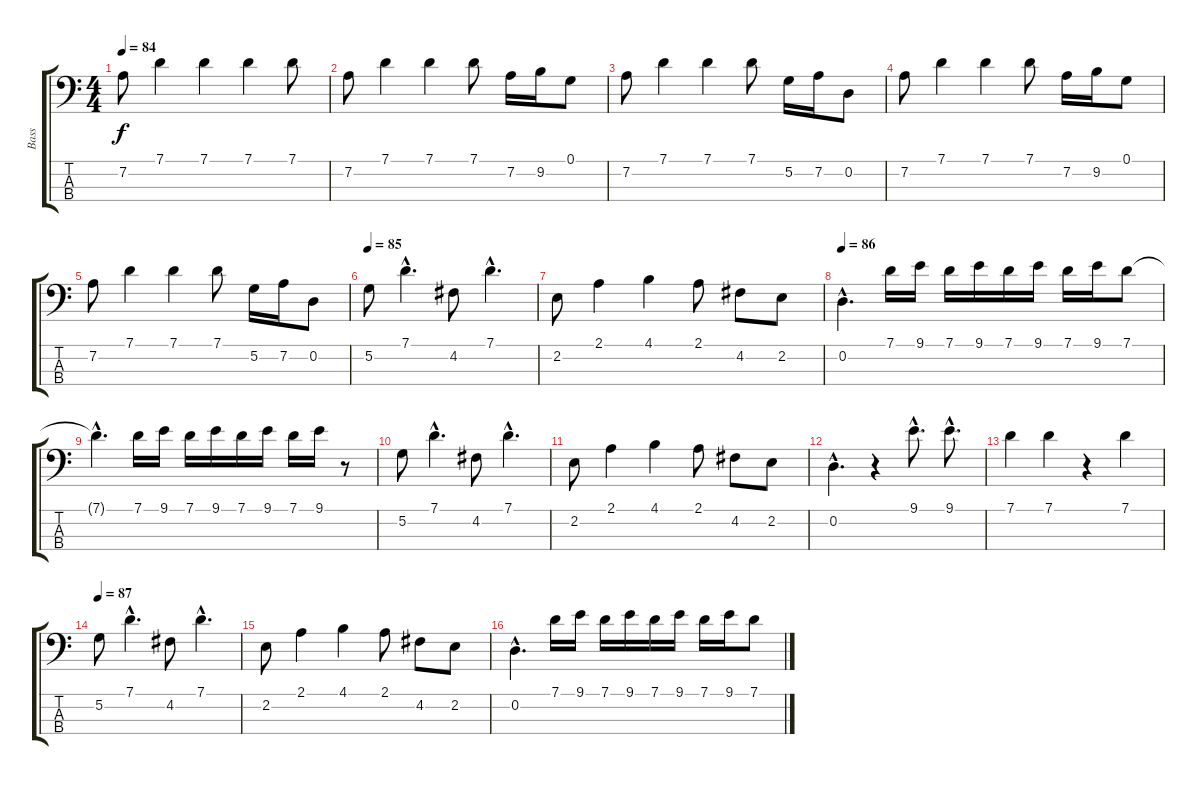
\track ("Bass" "Bass") {instrument acousticguitarnylon}
\staff {score tabs}
\tuning (G2 D2 A1 E1) {hide}
\ts (4 4)
\tempo 84
\clef f4
\ks c
7.2.8{dy f} 7.1.4 7.1.4 7.1.4 7.1.8 |
7.2.8 7.1.4 7.1.4 7.1.8 7.2.16 9.2.16 0.1.8 |
7.2.8 7.1.4 7.1.4 7.1.8 5.2.16 7.2.16 0.2.8 |
7.2.8 7.1.4 7.1.4 7.1.8 7.2.16 9.2.16 0.1.8 |
7.2.8 7.1.4 7.1.4 7.1.8 5.2.16 7.2.16 0.2.8 |
\tempo 85
5.2.8 7.1{hac}.4{d} 4.2.8 7.1{hac}.4{d} |
2.2.8 2.1.4 4.1.4 2.1.8 4.2.8 2.2.8 |
\tempo 86
0.2{hac}.4{d} 7.1.16 9.1.16 7.1.16 9.1.16 7.1.16 9.1.16 7.1.16 9.1.16 7.1.8 |
7.1{hac t}.4{d} 7.1.16 9.1.16 7.1.16 9.1.16 7.1.16 9.1.16 7.1.16 9.1.16 r.8 |
5.2.8 7.1{hac}.4{d} 4.2.8 7.1{hac}.4{d} |
2.2.8 2.1.4 4.1.4 2.1.8 4.2.8 2.2.8 |
0.2{hac}.4{d} r.4 9.1{hac}.8{d} 9.1{hac}.8{d} |
7.1.4 7.1.4 r.4 7.1.4 |
\tempo 87
5.2.8 7.1{hac}.4{d} 4.2.8 7.1{hac}.4{d} |
2.2.8 2.1.4 4.1.4 2.1.8 4.2.8 2.2.8 |
0.2{hac}.4{d} 7.1.16 9.1.16 7.1.16 9.1.16 7.1.16 9.1.16 7.1.16 9.1.16 7.1.8
